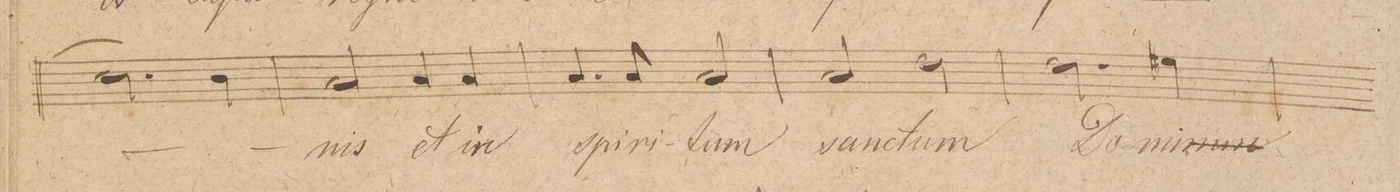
**kern	**text	**dynam
*I"Tenore.	*	*
*clefC4	*	*
*k[f#c#g#]	*	*
*met(c|)	*	*
*M2/2	*	*
2.B\]	.	.
4A\	.	.
=132	=132	=132
2G#/	-nis	.
4G#/	et	.
4G#/	in	.
=133	=133	=133
4.G#/	spi-	.
8G#/	-ri-	.
2G#/	-tum	.
=134	=134	=134
2G#/	san-	.
2c#\	-ctum	.
=135	=135	=135
2.c#\	Do-	.
4d#X\	-mi-[[num]]	.
=136	=136	=136
*-	*-	*-
